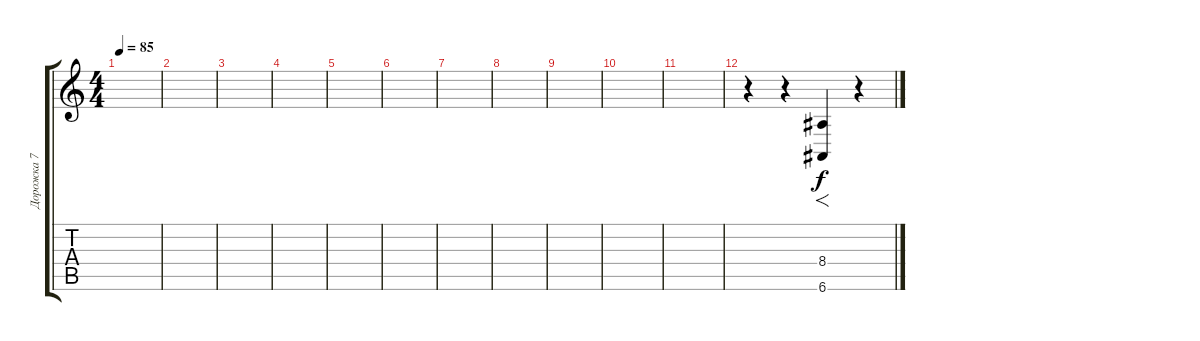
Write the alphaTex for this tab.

\track ("Дорожка 7" "Дорожка 7") {instrument brightacousticpiano}
\staff {score tabs}
\tuning (E4 B3 G3 D3 A2 E2) {hide}
\ts (4 4)
\tempo 85
\clef g2
\ks c
|
|
|
|
|
|
|
|
|
|
|
r.4 r.4 (8.4 6.6).4{f} r.4
